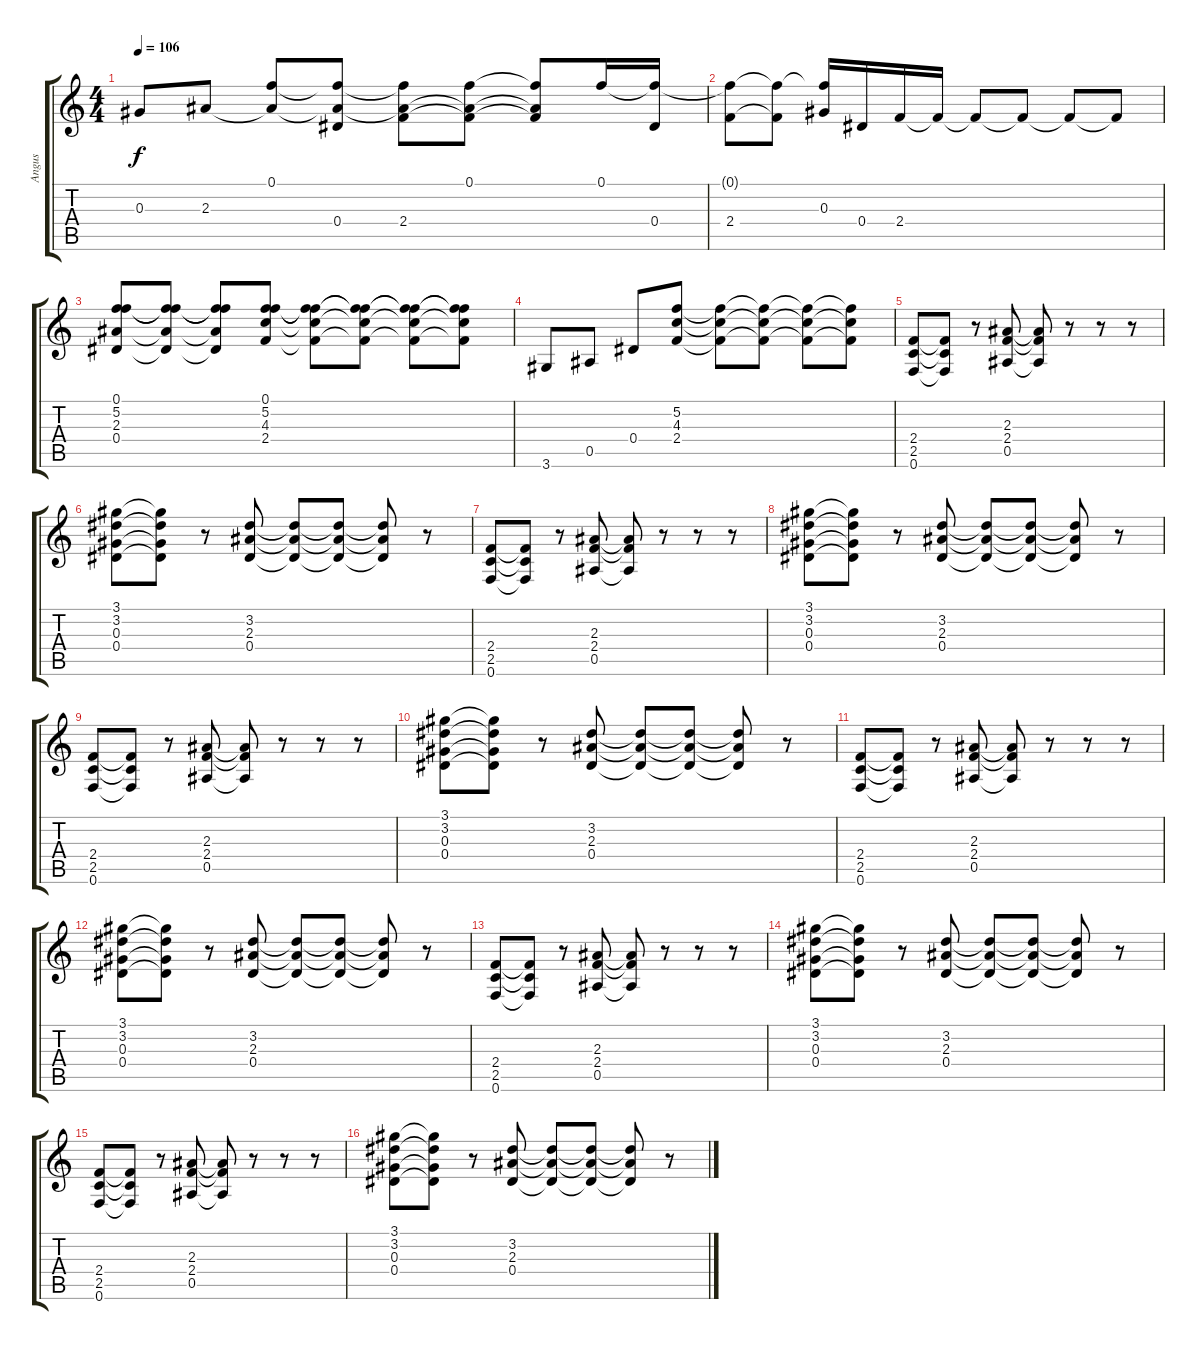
\track ("Angus" "Angus") {instrument overdrivenguitar}
\staff {score tabs}
\tuning (F4 C4 Ab3 Eb3 Bb2 F2) {hide}
\ts (4 4)
\tempo 106
\clef g2
\ks c
0.3.8{dy f} 2.3.8 (0.1 2.3{t}).8 (0.1{t} 2.3{t} 0.4).8 (0.1{t} 2.3{t} 2.4).8 (0.1 2.3{t} 2.4{t}).8 (0.1{t} 2.3{t} 2.4{t}).8 0.1.16 (0.1{t} 0.4).16 |
(0.1{t} 2.4).8 (0.1{t} 2.4{t}).8 (0.1{t} 0.3).16 0.4.16 2.4.16 2.4{t}.16 2.4{t}.8 2.4{t}.8 2.4{t}.8 2.4{t}.8 |
(0.1 5.2 2.3 0.4).8 (0.1{t} 5.2{t} 2.3{t} 0.4{t}).8 (0.1{t} 5.2{t} 2.3{t} 0.4{t}).8 (0.1 5.2 4.3 2.4).8 (0.1{t} 5.2{t} 4.3{t} 2.4{t}).8 (0.1{t} 5.2{t} 4.3{t} 2.4{t}).8 (0.1{t} 5.2{t} 4.3{t} 2.4{t}).8 (0.1{t} 5.2{t} 4.3{t} 2.4{t}).8 |
3.6.8 0.5.8 0.4.8 (5.2 4.3 2.4).8 (5.2{t} 4.3{t} 2.4{t}).8 (5.2{t} 4.3{t} 2.4{t}).8 (5.2{t} 4.3{t} 2.4{t}).8 (5.2{t} 4.3{t} 2.4{t}).8 |
(2.4 2.5 0.6).8 (2.4{t} 2.5{t} 0.6{t}).8 r.8 (2.3 2.4 0.5).8 (2.3{t} 2.4{t} 0.5{t}).8 r.8 r.8 r.8 |
(3.1 3.2 0.3 0.4).8 (3.1{t} 3.2{t} 0.3{t} 0.4{t}).8 r.8 (3.2 2.3 0.4).8 (3.2{t} 2.3{t} 0.4{t}).8 (3.2{t} 2.3{t} 0.4{t}).8 (3.2{t} 2.3{t} 0.4{t}).8 r.8 |
(2.4 2.5 0.6).8 (2.4{t} 2.5{t} 0.6{t}).8 r.8 (2.3 2.4 0.5).8 (2.3{t} 2.4{t} 0.5{t}).8 r.8 r.8 r.8 |
(3.1 3.2 0.3 0.4).8 (3.1{t} 3.2{t} 0.3{t} 0.4{t}).8 r.8 (3.2 2.3 0.4).8 (3.2{t} 2.3{t} 0.4{t}).8 (3.2{t} 2.3{t} 0.4{t}).8 (3.2{t} 2.3{t} 0.4{t}).8 r.8 |
(2.4 2.5 0.6).8 (2.4{t} 2.5{t} 0.6{t}).8 r.8 (2.3 2.4 0.5).8 (2.3{t} 2.4{t} 0.5{t}).8 r.8 r.8 r.8 |
(3.1 3.2 0.3 0.4).8 (3.1{t} 3.2{t} 0.3{t} 0.4{t}).8 r.8 (3.2 2.3 0.4).8 (3.2{t} 2.3{t} 0.4{t}).8 (3.2{t} 2.3{t} 0.4{t}).8 (3.2{t} 2.3{t} 0.4{t}).8 r.8 |
(2.4 2.5 0.6).8 (2.4{t} 2.5{t} 0.6{t}).8 r.8 (2.3 2.4 0.5).8 (2.3{t} 2.4{t} 0.5{t}).8 r.8 r.8 r.8 |
(3.1 3.2 0.3 0.4).8 (3.1{t} 3.2{t} 0.3{t} 0.4{t}).8 r.8 (3.2 2.3 0.4).8 (3.2{t} 2.3{t} 0.4{t}).8 (3.2{t} 2.3{t} 0.4{t}).8 (3.2{t} 2.3{t} 0.4{t}).8 r.8 |
(2.4 2.5 0.6).8 (2.4{t} 2.5{t} 0.6{t}).8 r.8 (2.3 2.4 0.5).8 (2.3{t} 2.4{t} 0.5{t}).8 r.8 r.8 r.8 |
(3.1 3.2 0.3 0.4).8 (3.1{t} 3.2{t} 0.3{t} 0.4{t}).8 r.8 (3.2 2.3 0.4).8 (3.2{t} 2.3{t} 0.4{t}).8 (3.2{t} 2.3{t} 0.4{t}).8 (3.2{t} 2.3{t} 0.4{t}).8 r.8 |
(2.4 2.5 0.6).8 (2.4{t} 2.5{t} 0.6{t}).8 r.8 (2.3 2.4 0.5).8 (2.3{t} 2.4{t} 0.5{t}).8 r.8 r.8 r.8 |
(3.1 3.2 0.3 0.4).8 (3.1{t} 3.2{t} 0.3{t} 0.4{t}).8 r.8 (3.2 2.3 0.4).8 (3.2{t} 2.3{t} 0.4{t}).8 (3.2{t} 2.3{t} 0.4{t}).8 (3.2{t} 2.3{t} 0.4{t}).8 r.8
